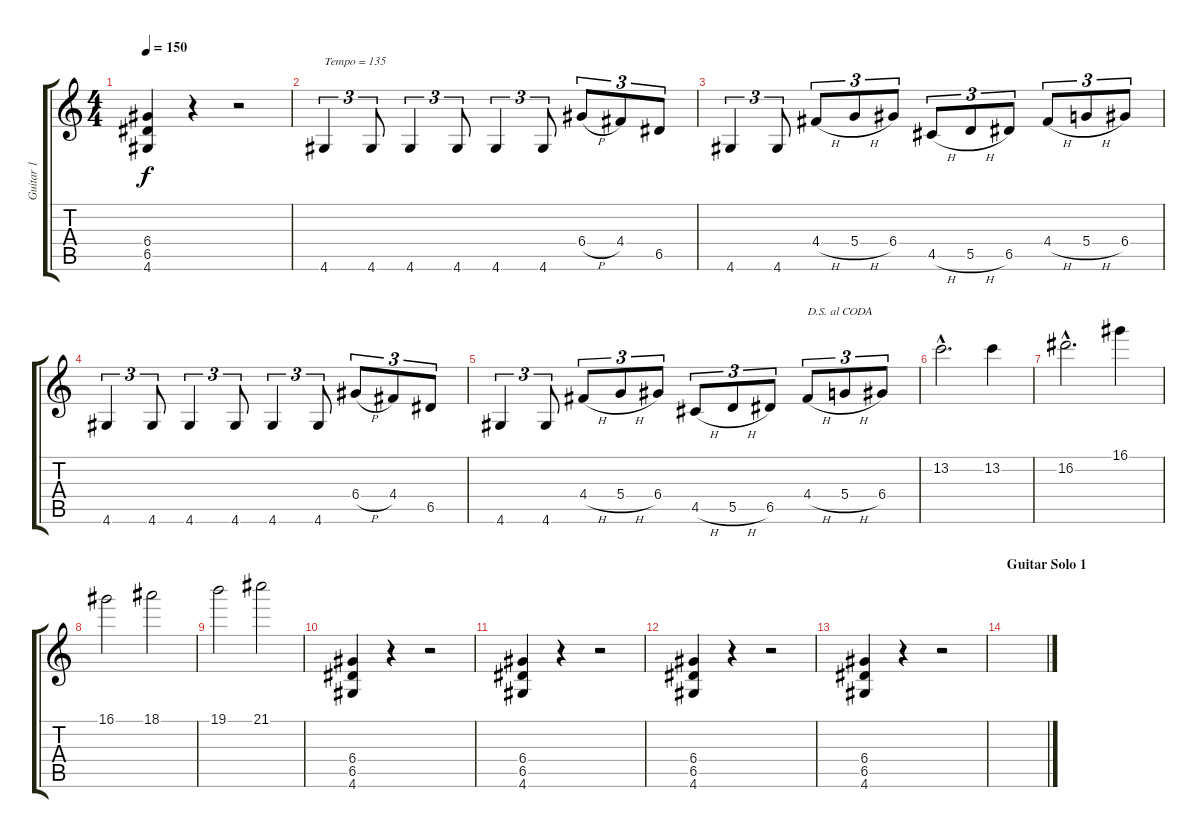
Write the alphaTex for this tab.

\track ("Guitar 1" "Guitar 1") {instrument overdrivenguitar}
\staff {score tabs}
\tuning (E4 B3 G3 D3 A2 E2) {hide}
\ts (4 4)
\tempo 150
\clef g2
\ks c
(6.4 6.5 4.6).4{dy f} r.4 r.2 |
4.6.4{tu (3 2) txt "Tempo = 135"} 4.6.8{tu (3 2)} 4.6.4{tu (3 2)} 4.6.8{tu (3 2)} 4.6.4{tu (3 2)} 4.6.8{tu (3 2)} 6.4{h}.8{tu (3 2)} 4.4.8{tu (3 2)} 6.5.8{tu (3 2)} |
4.6.4{tu (3 2)} 4.6.8{tu (3 2)} 4.4{h}.8{tu (3 2)} 5.4{h}.8{tu (3 2)} 6.4.8{tu (3 2)} 4.5{h}.8{tu (3 2)} 5.5{h}.8{tu (3 2)} 6.5.8{tu (3 2)} 4.4{h}.8{tu (3 2)} 5.4{h}.8{tu (3 2)} 6.4.8{tu (3 2)} |
4.6.4{tu (3 2)} 4.6.8{tu (3 2)} 4.6.4{tu (3 2)} 4.6.8{tu (3 2)} 4.6.4{tu (3 2)} 4.6.8{tu (3 2)} 6.4{h}.8{tu (3 2)} 4.4.8{tu (3 2)} 6.5.8{tu (3 2)} |
4.6.4{tu (3 2)} 4.6.8{tu (3 2)} 4.4{h}.8{tu (3 2)} 5.4{h}.8{tu (3 2)} 6.4.8{tu (3 2)} 4.5{h}.8{tu (3 2)} 5.5{h}.8{tu (3 2)} 6.5.8{tu (3 2)} 4.4{h}.8{tu (3 2) txt "D.S. al CODA"} 5.4{h}.8{tu (3 2)} 6.4.8{tu (3 2)} |
13.2{hac}.2{d} 13.2.4 |
16.2{hac}.2{d} 16.1.4 |
16.1.2 18.1.2 |
19.1.2 21.1.2 |
(6.4 6.5 4.6).4 r.4 r.2 |
(6.4 6.5 4.6).4 r.4 r.2 |
(6.4 6.5 4.6).4 r.4 r.2 |
(6.4 6.5 4.6).4 r.4 r.2 |
\section ("" "Guitar Solo 1")
